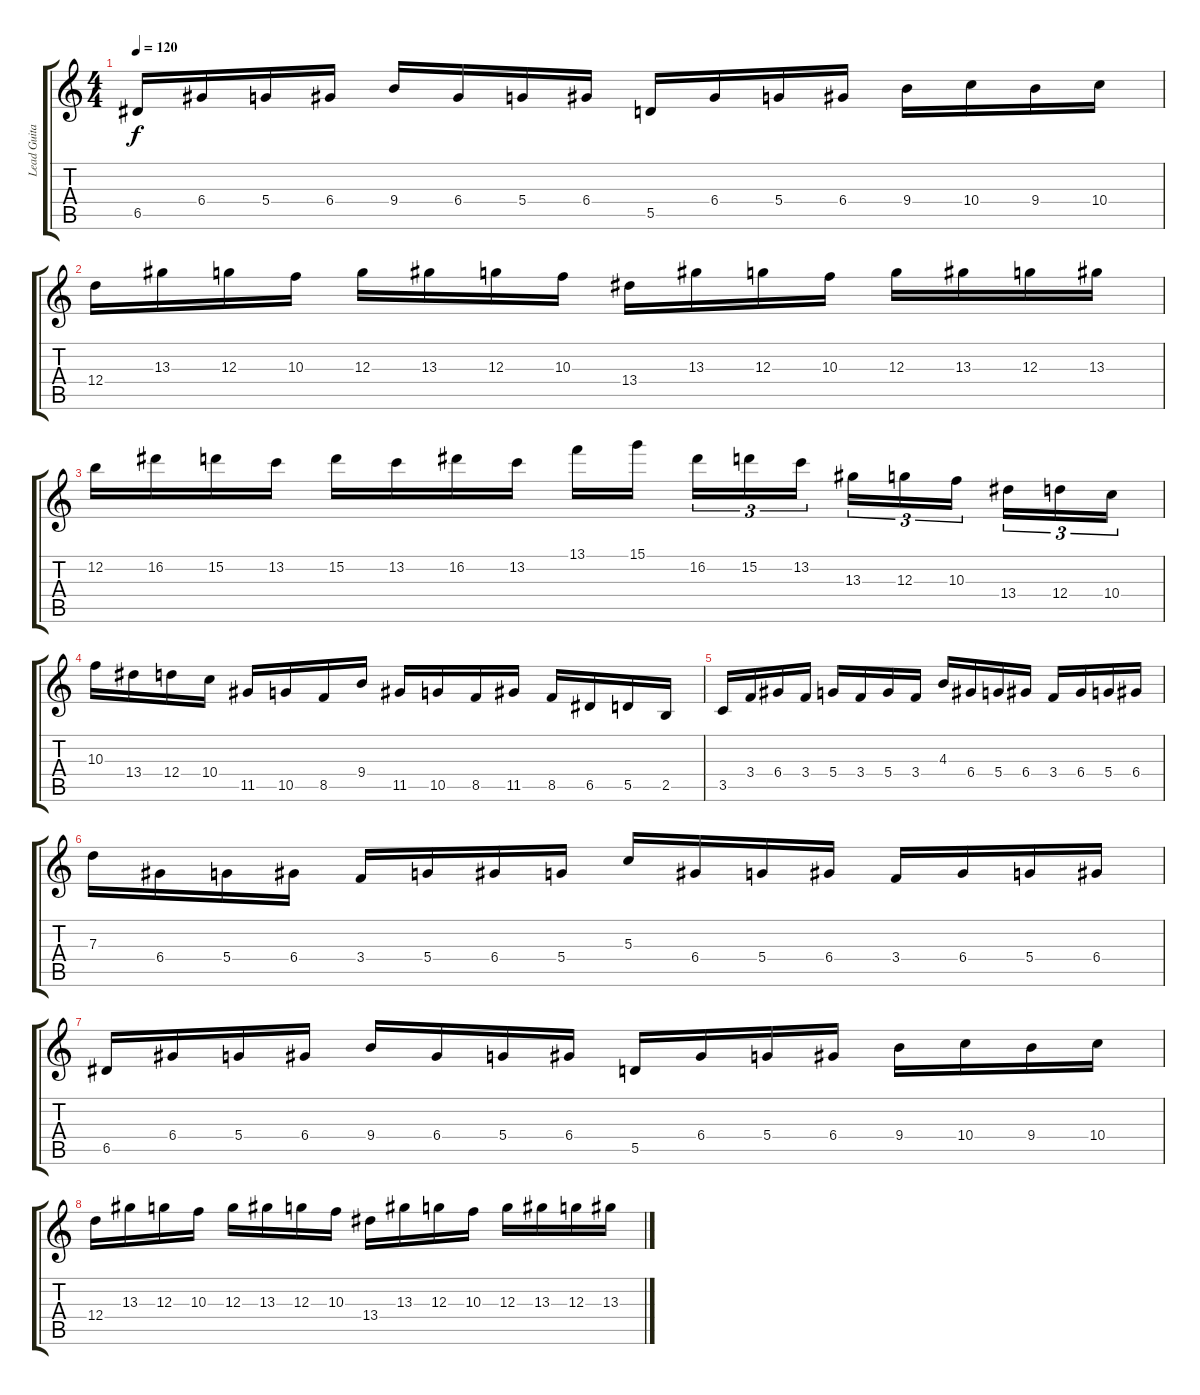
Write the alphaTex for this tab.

\track ("Lead Guitar" "Lead Guita") {instrument distortionguitar}
\staff {score tabs}
\tuning (E4 B3 G3 D3 A2 E2) {hide}
\ts (4 4)
\tempo 120
\clef g2
\ks c
6.5.16{dy f} 6.4.16 5.4.16 6.4.16 9.4.16 6.4.16 5.4.16 6.4.16 5.5.16 6.4.16 5.4.16 6.4.16 9.4.16 10.4.16 9.4.16 10.4.16 |
12.4.16 13.3.16 12.3.16 10.3.16 12.3.16 13.3.16 12.3.16 10.3.16 13.4.16 13.3.16 12.3.16 10.3.16 12.3.16 13.3.16 12.3.16 13.3.16 |
12.2.16 16.2.16 15.2.16 13.2.16 15.2.16 13.2.16 16.2.16 13.2.16 13.1.16 15.1.16 16.2.16{tu (3 2)} 15.2.16{tu (3 2)} 13.2.16{tu (3 2)} 13.3.16{tu (3 2)} 12.3.16{tu (3 2)} 10.3.16{tu (3 2)} 13.4.16{tu (3 2)} 12.4.16{tu (3 2)} 10.4.16{tu (3 2)} |
10.3.16 13.4.16 12.4.16 10.4.16 11.5.16 10.5.16 8.5.16 9.4.16 11.5.16 10.5.16 8.5.16 11.5.16 8.5.16 6.5.16 5.5.16 2.5.16 |
3.5.16 3.4.16 6.4.16 3.4.16 5.4.16 3.4.16 5.4.16 3.4.16 4.3.16 6.4.16 5.4.16 6.4.16 3.4.16 6.4.16 5.4.16 6.4.16 |
7.3.16 6.4.16 5.4.16 6.4.16 3.4.16 5.4.16 6.4.16 5.4.16 5.3.16 6.4.16 5.4.16 6.4.16 3.4.16 6.4.16 5.4.16 6.4.16 |
6.5.16 6.4.16 5.4.16 6.4.16 9.4.16 6.4.16 5.4.16 6.4.16 5.5.16 6.4.16 5.4.16 6.4.16 9.4.16 10.4.16 9.4.16 10.4.16 |
12.4.16 13.3.16 12.3.16 10.3.16 12.3.16 13.3.16 12.3.16 10.3.16 13.4.16 13.3.16 12.3.16 10.3.16 12.3.16 13.3.16 12.3.16 13.3.16
